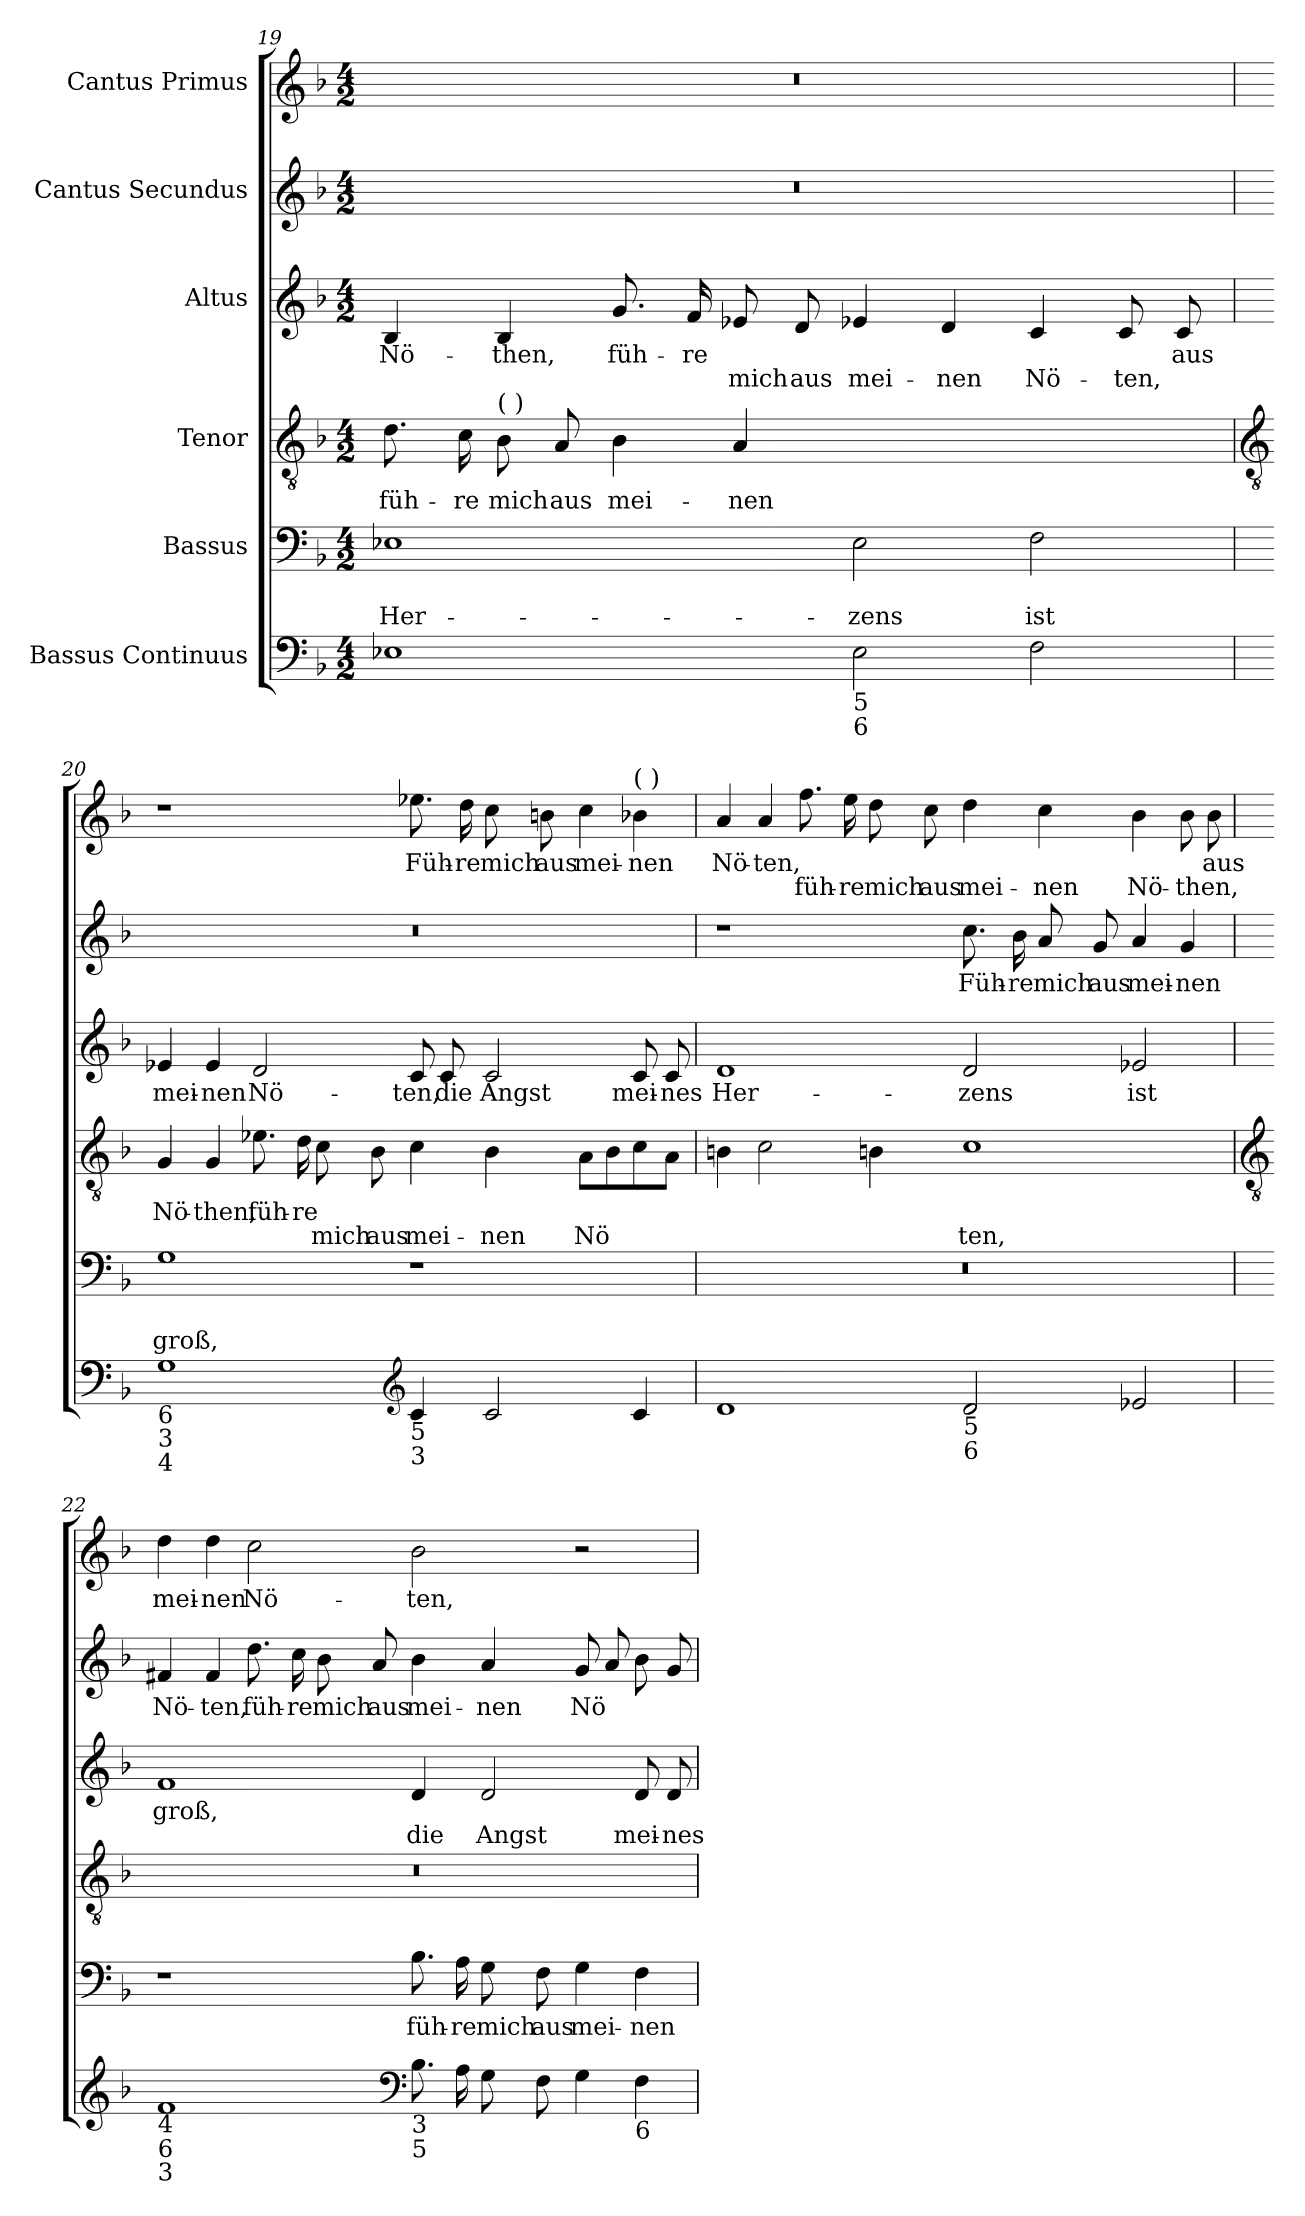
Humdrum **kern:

**kern	**kern	**text	**text	**kern	**text	**text	**kern	**text	**text	**kern	**text	**kern	**text	**text
*part6	*part5	*part5	*part5	*part4	*part4	*part4	*part3	*part3	*part3	*part2	*part2	*part1	*part1	*part1
*staff6	*staff5	*staff5	*staff5	*staff4	*staff4	*staff4	*staff3	*staff3	*staff3	*staff2	*staff2	*staff1	*staff1	*staff1
*I"Bassus Continuus	*I"Bassus	*	*	*I"Tenor	*	*	*I"Altus	*	*	*I"Cantus Secundus	*	*I"Cantus Primus	*	*
!!LO:LB:g=z
*clefF4	*clefF4	*	*	*clefGv2	*	*	*clefG2	*	*	*clefG2	*	*clefG2	*	*
*k[b-]	*k[b-]	*	*	*k[b-]	*	*	*k[b-]	*	*	*k[b-]	*	*k[b-]	*	*
*F:	*F:	*	*	*F:	*	*	*F:	*	*	*F:	*	*F:	*	*
*M4/2	*M4/2	*	*	*M4/2	*	*	*M4/2	*	*	*M4/2	*	*M4/2	*	*
=19	=19	=19	=19	=19	=19	=19	=19	=19	=19	=19	=19	=19	=19	=19
!	!	!	!LO:LY:b	!	!LO:LY:b	!	!	!LO:LY:b	!	!	!	!	!	!
1E-X	1E-X	.	Her-	8.d	füh-	.	4B-	Nö-	.	0r	.	0r	.	.
!	!	!	!	!	!LO:LY:b	!	!	!	!	!	!	!	!	!
.	.	.	.	16c	-re	.	.	.	.	.	.	.	.	.
!	!	!	!	!LO:TX:a:t=(  )	!	!	!	!	!	!	!	!	!	!
!	!	!	!	!	!LO:LY:b	!	!	!LO:LY:b	!	!	!	!	!	!
.	.	.	.	8B-	mich	.	4B-	-then,	.	.	.	.	.	.
!	!	!	!	!	!LO:LY:b	!	!	!	!	!	!	!	!	!
.	.	.	.	8A	aus	.	.	.	.	.	.	.	.	.
!	!	!	!	!	!LO:LY:b	!	!	!LO:LY:b	!	!	!	!	!	!
.	.	.	.	4B-	mei-	.	8.g	füh-	.	.	.	.	.	.
!	!	!	!	!	!	!	!	!LO:LY:b	!	!	!	!	!	!
.	.	.	.	.	.	.	16f	-re	.	.	.	.	.	.
!	!	!	!	!	!LO:LY:b	!	!	!	!LO:LY:b	!	!	!	!	!
.	.	.	.	4A	-nen	.	8e-X	.	mich	.	.	.	.	.
!	!	!	!	!	!	!	!	!	!LO:LY:b	!	!	!	!	!
.	.	.	.	.	.	.	8d	.	aus	.	.	.	.	.
!LO:TX:b:t=5	!	!	!	!	!	!	!	!	!	!	!	!	!	!
!LO:TX:b:t=6	!	!	!	!	!	!	!	!	!	!	!	!	!	!
!	!	!	!LO:LY:b	!	!	!	!	!	!LO:LY:b	!	!	!	!	!
2E-	2E-	.	-zens	1ryy	.	.	4e-X	.	mei-	.	.	.	.	.
!	!	!	!	!	!	!	!	!	!LO:LY:b	!	!	!	!	!
.	.	.	.	.	.	.	4d	.	-nen	.	.	.	.	.
!	!	!	!LO:LY:b	!	!	!	!	!	!LO:LY:b	!	!	!	!	!
2F	2F	.	ist	.	.	.	4c	.	Nö-	.	.	.	.	.
!	!	!	!	!	!	!	!	!	!LO:LY:b	!	!	!	!	!
.	.	.	.	.	.	.	8c	.	-ten,	.	.	.	.	.
!	!	!	!	!	!	!	!	!LO:LY:b	!	!	!	!	!	!
.	.	.	.	.	.	.	8c	aus	.	.	.	.	.	.
!!LO:LB:g=z
=20	=20	=20	=20	=20	=20	=20	=20	=20	=20	=20	=20	=20	=20	=20
*	*	*	*	*clefGv2	*	*	*	*	*	*	*	*	*	*
!LO:TX:b:t=6\n3	!	!	!	!	!	!	!	!	!	!	!	!	!	!
!LO:TX:b:t=4	!	!	!	!	!	!	!	!	!	!	!	!	!	!
!	!	!	!LO:LY:b	!	!LO:LY:b	!	!	!LO:LY:b	!	!	!	!	!	!
1G	1G	.	groß,	4G	Nö-	.	4e-X	mei-	.	0r	.	1r	.	.
!	!	!	!	!	!LO:LY:b	!	!	!LO:LY:b	!	!	!	!	!	!
.	.	.	.	4G	-then,	.	4e-	-nen	.	.	.	.	.	.
!	!	!	!	!	!LO:LY:b	!	!	!LO:LY:b	!	!	!	!	!	!
.	.	.	.	8.e-X	füh-	.	2d	Nö-	.	.	.	.	.	.
!	!	!	!	!	!LO:LY:b	!	!	!	!	!	!	!	!	!
.	.	.	.	16d	-re	.	.	.	.	.	.	.	.	.
!	!	!	!	!	!	!LO:LY:b	!	!	!	!	!	!	!	!
.	.	.	.	8c	.	mich	.	.	.	.	.	.	.	.
!	!	!	!	!	!	!LO:LY:b	!	!	!	!	!	!	!	!
.	.	.	.	8B-	.	aus	.	.	.	.	.	.	.	.
*clefG2	*	*	*	*	*	*	*	*	*	*	*	*	*	*
!LO:TX:b:t=5	!	!	!	!	!	!	!	!	!	!	!	!	!	!
!LO:TX:b:t=3	!	!	!	!	!	!	!	!	!	!	!	!	!	!
!	!	!	!	!	!	!LO:LY:b	!	!LO:LY:b	!	!	!	!	!LO:LY:b	!
4c	1r	.	.	4c	.	mei-	8c	-ten,	.	.	.	8.ee-X	Füh-	.
!	!	!	!	!	!	!	!	!LO:LY:b	!	!	!	!	!	!
.	.	.	.	.	.	.	8c	die	.	.	.	.	.	.
!	!	!	!	!	!	!	!	!	!	!	!	!	!LO:LY:b	!
.	.	.	.	.	.	.	.	.	.	.	.	16dd	-re	.
!	!	!	!	!	!	!LO:LY:b	!	!LO:LY:b	!	!	!	!	!LO:LY:b	!
2c	.	.	.	4B-	.	-nen	2c	Angst	.	.	.	8cc	mich	.
!	!	!	!	!	!	!	!	!	!	!	!	!	!LO:LY:b	!
.	.	.	.	.	.	.	.	.	.	.	.	8bn	aus	.
!	!	!	!	!	!	!LO:LY:b	!	!	!	!	!	!	!LO:LY:b	!
.	.	.	.	8AL	.	Nö	.	.	.	.	.	4cc	mei-	.
.	.	.	.	8B-	.	.	.	.	.	.	.	.	.	.
!	!	!	!	!	!	!	!	!	!	!	!	!LO:TX:a:t=(  )	!	!
!	!	!	!	!	!	!	!	!LO:LY:b	!	!	!	!	!LO:LY:b	!
4c	.	.	.	8c	.	.	8c	mei-	.	.	.	4b-	-nen	.
!	!	!	!	!	!	!	!	!LO:LY:b	!	!	!	!	!	!
.	.	.	.	8AJ	.	.	8c	-nes	.	.	.	.	.	.
!!LO:LB:g=z
=21	=21	=21	=21	=21	=21	=21	=21	=21	=21	=21	=21	=21	=21	=21
!	!	!	!	!	!	!	!	!LO:LY:b	!	!	!	!	!LO:LY:b	!
1d	0r	.	.	4Bn	.	.	1d	Her-	.	1r	.	4a	Nö-	.
!	!	!	!	!	!	!	!	!	!	!	!	!	!LO:LY:b	!
.	.	.	.	2c	.	.	.	.	.	.	.	4a	-ten,	.
!	!	!	!	!	!	!	!	!	!	!	!	!	!	!LO:LY:b
.	.	.	.	.	.	.	.	.	.	.	.	8.ff	.	füh-
!	!	!	!	!	!	!	!	!	!	!	!	!	!	!LO:LY:b
.	.	.	.	.	.	.	.	.	.	.	.	16ee	.	-re
!	!	!	!	!	!	!	!	!	!	!	!	!	!	!LO:LY:b
.	.	.	.	4Bn	.	.	.	.	.	.	.	8dd	.	mich
!	!	!	!	!	!	!	!	!	!	!	!	!	!	!LO:LY:b
.	.	.	.	.	.	.	.	.	.	.	.	8cc	.	aus
!LO:TX:b:t=5	!	!	!	!	!	!	!	!	!	!	!	!	!	!
!LO:TX:b:t=6	!	!	!	!	!	!	!	!	!	!	!	!	!	!
!	!	!	!	!	!	!LO:LY:b	!	!LO:LY:b	!	!	!LO:LY:b	!	!	!LO:LY:b
2d	.	.	.	1c	.	ten,	2d	-zens	.	8.cc	Füh-	4dd	.	mei-
!	!	!	!	!	!	!	!	!	!	!	!LO:LY:b	!	!	!
.	.	.	.	.	.	.	.	.	.	16b-	-re	.	.	.
!	!	!	!	!	!	!	!	!	!	!	!LO:LY:b	!	!	!LO:LY:b
.	.	.	.	.	.	.	.	.	.	8a	mich	4cc	.	-nen
!	!	!	!	!	!	!	!	!	!	!	!LO:LY:b	!	!	!
.	.	.	.	.	.	.	.	.	.	8g	aus	.	.	.
!	!	!	!	!	!	!	!	!LO:LY:b	!	!	!LO:LY:b	!	!	!LO:LY:b
2e-X	.	.	.	.	.	.	2e-X	ist	.	4a	mei-	4b-	.	Nö-
!	!	!	!	!	!	!	!	!	!	!	!LO:LY:b	!	!	!LO:LY:b
.	.	.	.	.	.	.	.	.	.	4g	-nen	8b-	.	-then,
!	!	!	!	!	!	!	!	!	!	!	!	!	!LO:LY:b	!
.	.	.	.	.	.	.	.	.	.	.	.	8b-	aus	.
!!LO:LB:g=z
=22	=22	=22	=22	=22	=22	=22	=22	=22	=22	=22	=22	=22	=22	=22
*	*	*	*	*clefGv2	*	*	*	*	*	*	*	*	*	*
!LO:TX:b:t=4	!	!	!	!	!	!	!	!	!	!	!	!	!	!
!LO:TX:b:t=6\n3	!	!	!	!	!	!	!	!	!	!	!	!	!	!
!	!	!	!	!	!	!	!	!LO:LY:b	!	!	!LO:LY:b	!	!LO:LY:b	!
1f	1r	.	.	0r	.	.	1f	groß,	.	4f#X	Nö-	4dd	mei-	.
!	!	!	!	!	!	!	!	!	!	!	!LO:LY:b	!	!LO:LY:b	!
.	.	.	.	.	.	.	.	.	.	4f#	-ten,	4dd	-nen	.
!	!	!	!	!	!	!	!	!	!	!	!LO:LY:b	!	!LO:LY:b	!
.	.	.	.	.	.	.	.	.	.	8.dd	füh-	2cc	Nö-	.
!	!	!	!	!	!	!	!	!	!	!	!LO:LY:b	!	!	!
.	.	.	.	.	.	.	.	.	.	16cc	-re	.	.	.
!	!	!	!	!	!	!	!	!	!	!	!LO:LY:b	!	!	!
.	.	.	.	.	.	.	.	.	.	8b-	mich	.	.	.
!	!	!	!	!	!	!	!	!	!	!	!LO:LY:b	!	!	!
.	.	.	.	.	.	.	.	.	.	8a	aus	.	.	.
*clefF4	*	*	*	*	*	*	*	*	*	*	*	*	*	*
!LO:TX:b:t=3	!	!	!	!	!	!	!	!	!	!	!	!	!	!
!LO:TX:b:t=5	!	!	!	!	!	!	!	!	!	!	!	!	!	!
!	!	!LO:LY:b	!	!	!	!	!	!	!LO:LY:b	!	!LO:LY:b	!	!LO:LY:b	!
8.B-	8.B-	füh-	.	.	.	.	4d	.	die	4b-	mei-	2b-	-ten,	.
!	!	!LO:LY:b	!	!	!	!	!	!	!	!	!	!	!	!
16A	16A	-re	.	.	.	.	.	.	.	.	.	.	.	.
!	!	!LO:LY:b	!	!	!	!	!	!	!LO:LY:b	!	!LO:LY:b	!	!	!
8G	8G	mich	.	.	.	.	2d	.	Angst	4a	-nen	.	.	.
!	!	!LO:LY:b	!	!	!	!	!	!	!	!	!	!	!	!
8F	8F	aus	.	.	.	.	.	.	.	.	.	.	.	.
!	!	!LO:LY:b	!	!	!	!	!	!	!	!	!LO:LY:b	!	!	!
4G	4G	mei-	.	.	.	.	.	.	.	8gL	Nö	2r	.	.
.	.	.	.	.	.	.	.	.	.	8a	.	.	.	.
!LO:TX:b:t=6	!	!	!	!	!	!	!	!	!	!	!	!	!	!
!	!	!LO:LY:b	!	!	!	!	!	!	!LO:LY:b	!	!	!	!	!
4F	4F	-nen	.	.	.	.	8d	.	mei-	8b-	.	.	.	.
!	!	!	!	!	!	!	!	!	!LO:LY:b	!	!	!	!	!
.	.	.	.	.	.	.	8d	.	-nes	8g	.	.	.	.
=	=	=	=	=	=	=	=	=	=	=	=	=	=	=
*-	*-	*-	*-	*-	*-	*-	*-	*-	*-	*-	*-	*-	*-	*-
